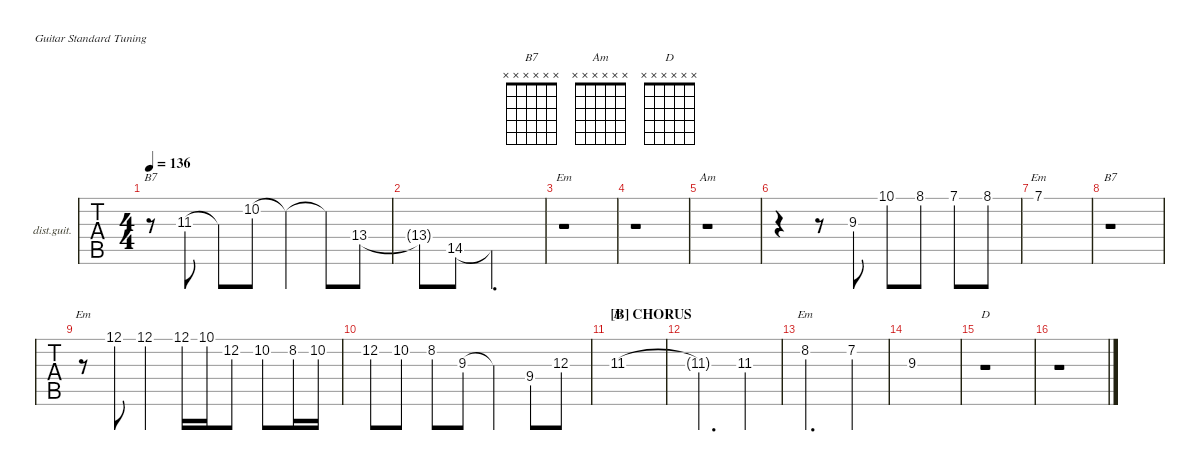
\defaultSystemsLayout 4
\hideDynamics
\bracketExtendMode nobrackets
\firstSystemTrackNameOrientation horizontal
\track ("Distortion Guitar" "dist.guit.") {instrument distortionguitar}
\staff {tabs}
\tuning (E4 B3 G3 D3 A2 E2)
\chord ("Em" x x x x x x)
\chord ("B7" x x x x x x)
\chord ("Am" x x x x x x)
\chord ("Em" 7 x x x x x) {firstfret 7 showdiagram false showfingering false}
\chord ("D" x x 11 x x x) {firstfret 11 showdiagram false showfingering false}
\chord ("Em" x 8 x x x x) {firstfret 8 showdiagram false showfingering false}
\chord ("D" x x x x x x)
\ts (4 4)
\tempo 136
\clef g2
\ks c
r.8{ch "B7" dy mf} 11.3{acc #}.8 11.3{t acc #}.8 10.2.8 10.2{t}.4 10.2{t}.8 13.4{acc #}.8 |
13.4{t acc #}.8 14.5.8 14.5{t}.2{d} |
r.1{ch "Em"} |
r.1 |
r.1{ch "Am"} |
r.4 r.8 9.3.8 10.1.8 8.1.8 7.1.8 8.1.8 |
7.1.1{ch "Em"} |
r.1{ch "B7"} |
r.8{ch "Em"} 12.1.8 12.1.4 12.1.16 10.1.16 12.2.8 10.2.8 8.2.16 10.2.16 |
12.2.8 10.2.8 8.2.8 9.3.8 9.3{t}.4 9.4.8 12.3.8 |
\section ("B" "CHORUS")
11.3{acc #}.1{ch "D"} |
11.3{t acc #}.2{d} 11.3{acc #}.4 |
8.2.2{d ch "Em"} 7.2{acc #}.4 |
9.3.1 |
r.1{ch "D"} |
r.1
